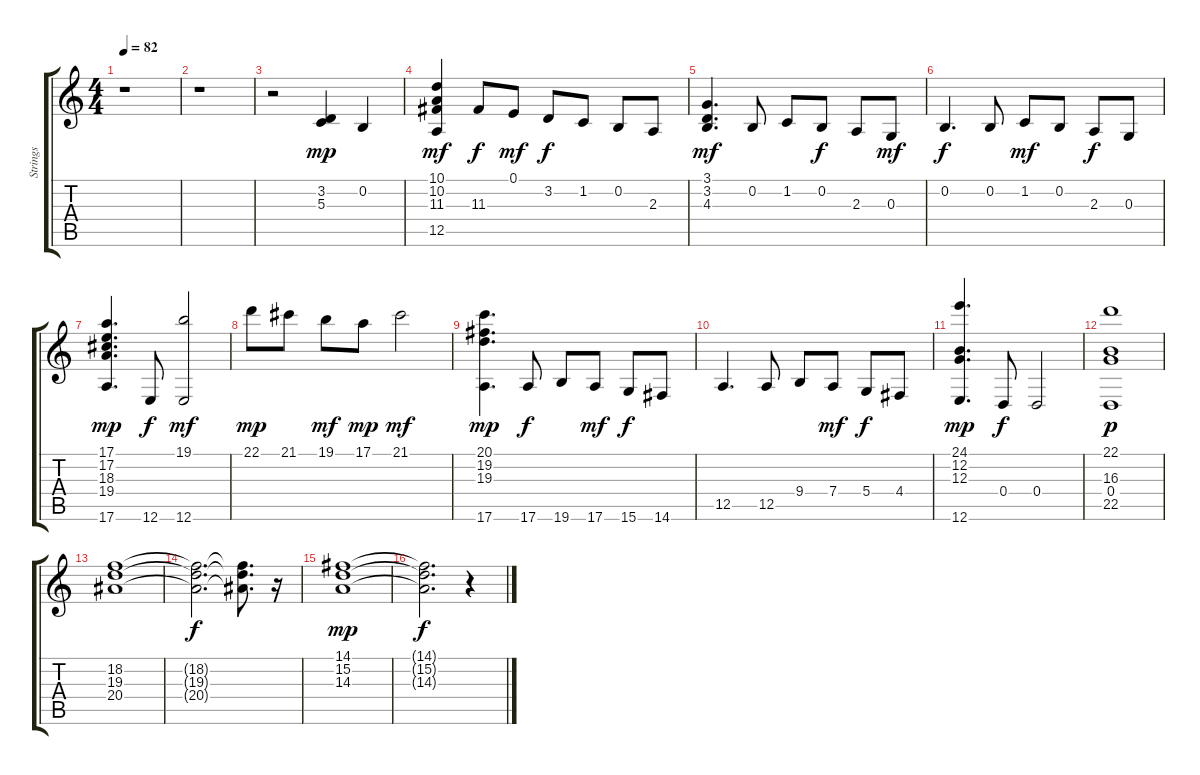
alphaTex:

\track ("Strings" "Strings") {instrument stringensemble1}
\staff {score tabs}
\tuning (E4 B3 G3 D3 A2 E2) {hide}
\ts (4 4)
\tempo 82
\clef g2
\ks c
r.1{dy mp} |
r.1 |
r.2 (3.2 5.3).4 0.2.4 |
(10.1 10.2 11.3 12.5).4{dy mf} 11.3.8{dy f} 0.1.8{dy mf} 3.2.8{dy f} 1.2.8 0.2.8 2.3.8 |
(3.1 3.2 4.3).4{d dy mf} 0.2.8 1.2.8 0.2.8{dy f} 2.3.8 0.3.8{dy mf} |
0.2.4{d dy f} 0.2.8 1.2.8{dy mf} 0.2.8 2.3.8{dy f} 0.3.8 |
(17.1 17.2 18.3 19.4 17.6).4{d dy mp} 12.6.8{dy f} (19.1 12.6).2{dy mf} |
22.1.8{dy mp} 21.1.8 19.1.8{dy mf} 17.1.8{dy mp} 21.1.2{dy mf} |
(20.1 19.2 19.3 17.6).4{d dy mp} 17.6.8{dy f} 19.6.8 17.6.8{dy mf} 15.6.8{dy f} 14.6.8 |
12.5.4{d} 12.5.8 9.4.8 7.4.8{dy mf} 5.4.8{dy f} 4.4.8 |
(24.1 12.2 12.3 12.6).4{d dy mp} 0.4.8{dy f} 0.4.2 |
(22.1 16.3 0.4 22.5).1{dy p} |
(18.2 19.3 20.4).1 |
(18.2{t} 19.3{t} 20.4{t}).2{d dy f} (18.2{t} 19.3{t} 20.4{t}).8{d} r.16 |
(14.1 15.2 14.3).1{dy mp} |
(14.1{t} 15.2{t} 14.3{t}).2{d dy f} r.4
